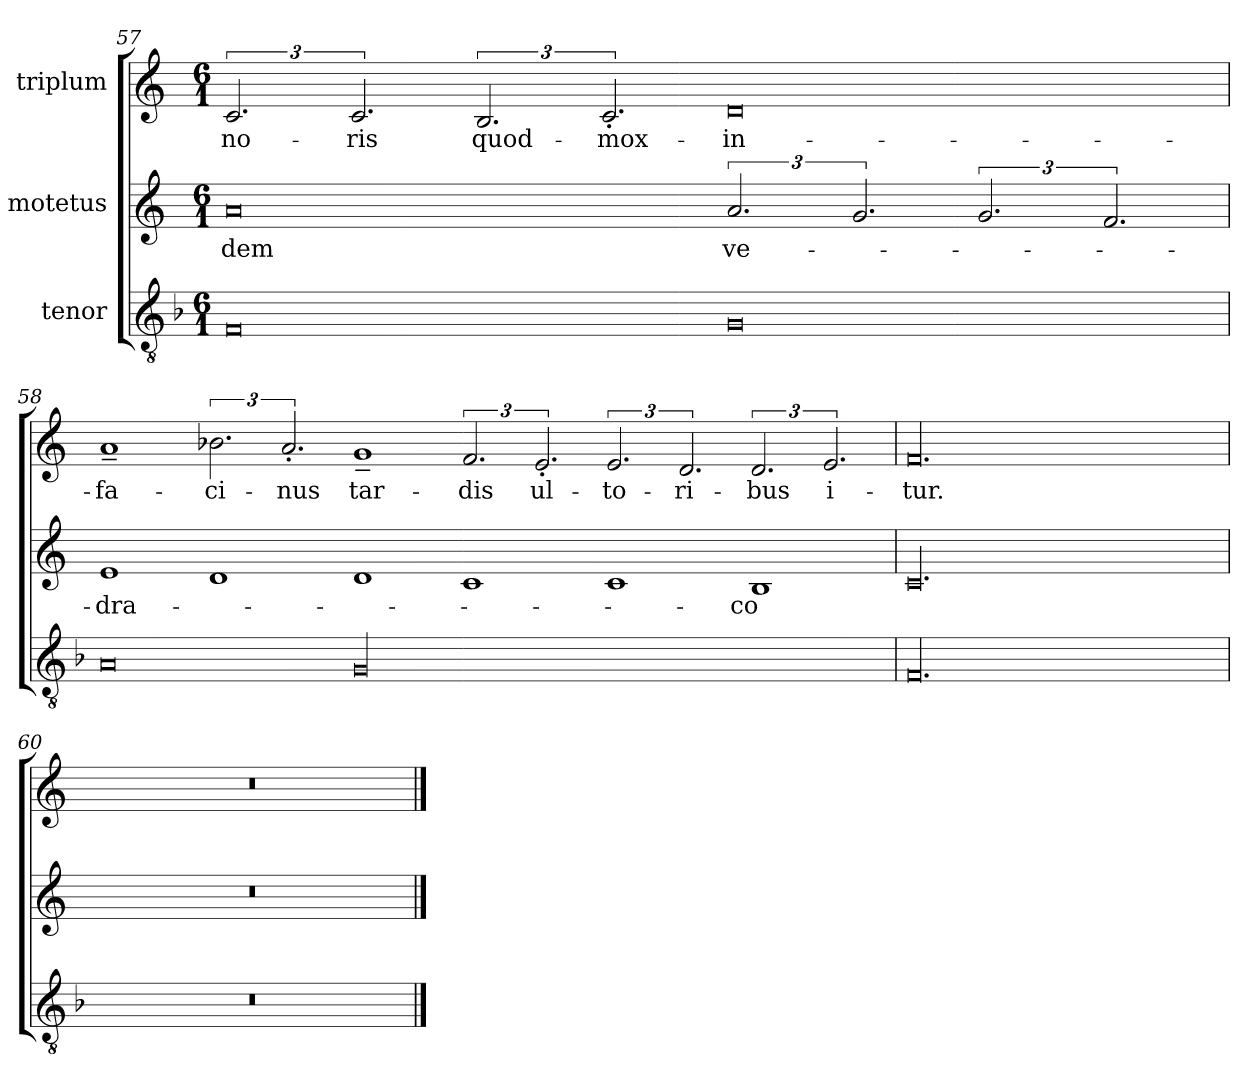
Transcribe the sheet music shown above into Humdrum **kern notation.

**kern	**kern	**text	**kern	**text
*part3	*part2	*part2	*part1	*part1
*staff3	*staff2	*staff2	*staff1	*staff1
*I"tenor	*I"motetus	*	*I"triplum	*
*clefGv2	*clefG2	*	*clefG2	*
*k[b-]	*k[]	*	*k[]	*
*F:	*C:	*	*C:	*
*M6/1	*M6/1	*	*M6/1	*
=57	=57	=57	=57	=57
0F/	0a/	-dem	3.c/	-no-
.	.	.	3.c/	-ris
.	.	.	3.B/	quod-
.	.	.	3.c'/	mox-
0G/	3.a/	ve-	0d/	in-
.	3.g/	.	.	.
.	3.g/	.	.	.
.	3.f/	.	.	.
!!LO:PB:g=z
=58	=58	=58	=58	=58
0A/	1e/	dra-	1a~/	fa-
.	1d/	.	3.b-X\	-ci-
.	.	.	3.a'/	-nus
00G/	1d/	.	1g~/	tar-
.	1c/	.	3.f/	-dis
.	.	.	3.e'/	ul-
.	1c/	.	3.e/	-to-
.	.	.	3.d/	-ri-
.	1B/	-co-	3.d/	-bus
.	.	.	3.e/	i-
=59	=59	=59	=59	=59
00.F/	00.c/	-	00.f/	-tur.
=60	=60	=60	=60	=60
00.r	00.r	.	00.r	.
==	==	==	==	==
*-	*-	*-	*-	*-
